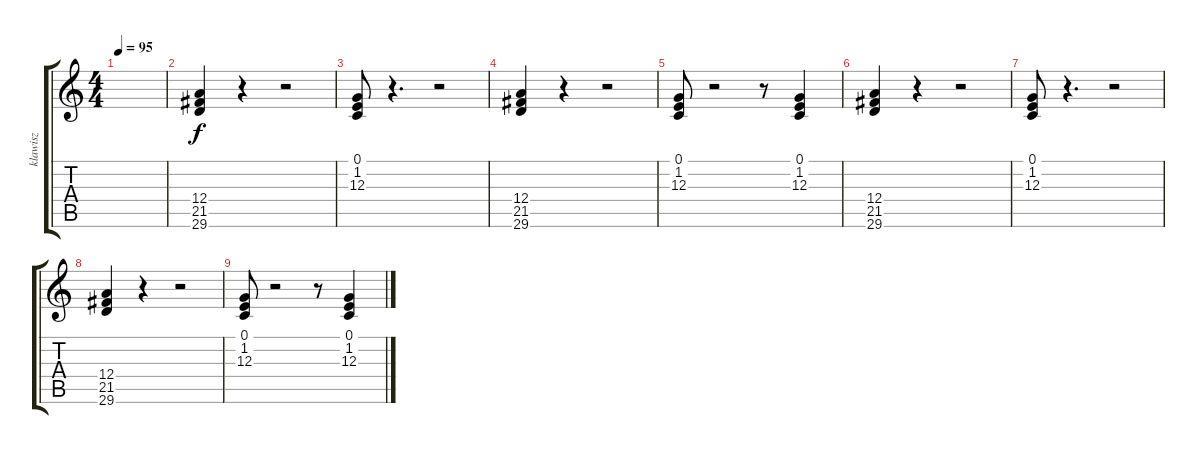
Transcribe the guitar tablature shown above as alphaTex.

\track ("klawisz" "klawisz") {instrument lead2sawtooth}
\staff {score tabs}
\tuning (E4 B3 G3 D3 A2 E2) {hide}
\ts (4 4)
\tempo 95
\clef g2
\ks c
|
(12.4 21.5 29.6).4 r.4 r.2 |
(0.1 1.2 12.3).8 r.4{d} r.2 |
(12.4 21.5 29.6).4 r.4 r.2 |
(0.1 1.2 12.3).8 r.2 r.8 (0.1 1.2 12.3).4 |
(12.4 21.5 29.6).4 r.4 r.2 |
(0.1 1.2 12.3).8 r.4{d} r.2 |
(12.4 21.5 29.6).4 r.4 r.2 |
(0.1 1.2 12.3).8 r.2 r.8 (0.1 1.2 12.3).4
